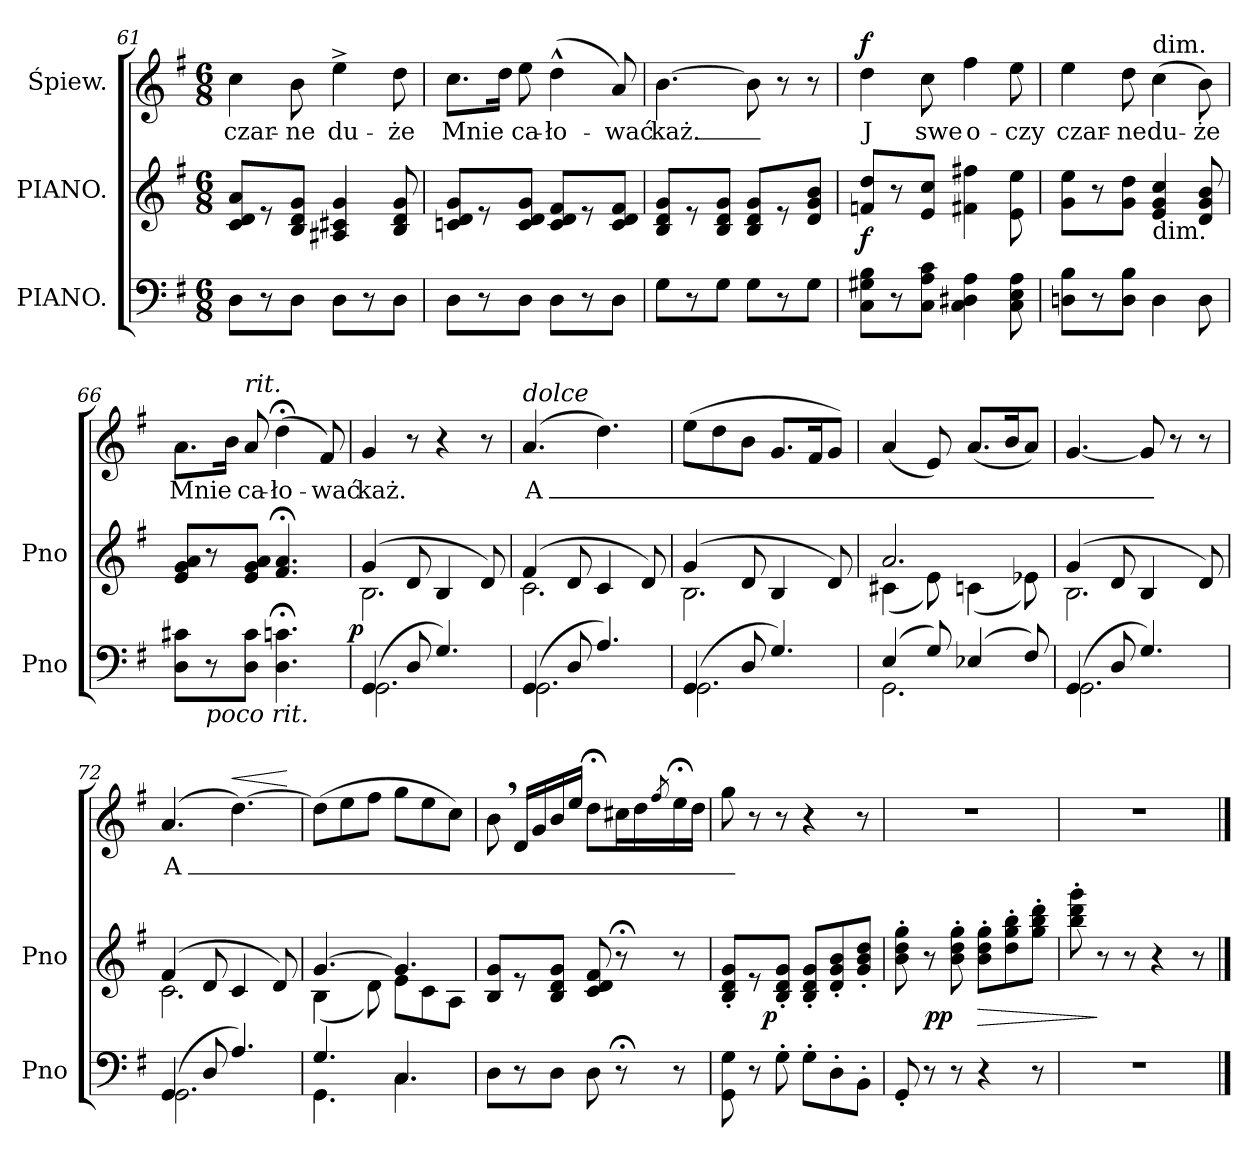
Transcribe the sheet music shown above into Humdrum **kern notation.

**kern	**kern	**dynam	**kern	**text	**dynam
*part3	*part2	*part2	*part1	*part1	*part1
*staff3	*staff2	*staff2	*staff1	*staff1	*staff1
*I"PIANO.	*I"PIANO.	*	*I"Śpiew.	*	*
*I'Pno	*I'Pno	*	*	*	*
*clefF4	*clefG2	*	*clefG2	*	*
*k[f#]	*k[f#]	*	*k[f#]	*	*
*G:	*G:	*	*G:	*	*
*M6/8	*M6/8	*	*M6/8	*	*
=61	=61	=61	=61	=61	=61
8D\L	8c/ 8d/ 8a/L	.	4cc\	czar-	.
8r	8r	.	.	.	.
8D\J	8B/ 8d/ 8g/J	.	8b\	-ne	.
8D\L	4A#X/ 4c#X/ 4g/	.	4ee^\	du-	.
8r	.	.	.	.	.
8D\J	8B/ 8d/ 8g/	.	8dd\	-że	.
=62	=62	=62	=62	=62	=62
8D\L	8cn/ 8d/ 8g/L	.	8.cc\L	Mnie	.
8r	8r	.	.	.	.
.	.	.	16dd\Jk	.	.
8D\J	8c/ 8d/ 8g/J	.	8ee\	ca-	.
8D\L	8c/ 8d/ 8f#/L	.	(4dd^^\	-ło-	.
8r	8r	.	.	.	.
8D\J	8c/ 8d/ 8f#/J	.	8a/)	-wać	.
=63	=63	=63	=63	=63	=63
8G\L	8B/ 8d/ 8g/L	.	[4.b\	każ._	.
8r	8r	.	.	.	.
8G\J	8B/ 8d/ 8g/J	.	.	.	.
8G\L	8B/ 8d/ 8g/L	.	8b\]	.	.
8r	8r	.	8r	.	.
8G\J	8d/ 8g/ 8b/J	.	8r	.	.
=64	=64	=64	=64	=64	=64
!	!	!	!	!	!LO:DY:a
8C\ 8G#X\ 8B\L	8fn/ 8dd/L	f	4dd\	J	f
8r	8r	.	.	.	.
8C\ 8A\ 8c\J	8e/ 8cc/J	.	8cc\	swe	.
4C\ 4D#X\ 4A\	4f#X\ 4ff#X\	.	4ff#\	o-	.
8C\ 8E\ 8A\	8e\ 8ee\	.	8ee\	-czy	.
=65	=65	=65	=65	=65	=65
8Dn\ 8B\L	8g\ 8ee\L	.	4ee\	czar-	.
8r	8r	.	.	.	.
8D\ 8B\J	8g\ 8dd\J	.	8dd\	-ne	.
!	!	!	!LO:TX:a:t=dim.	!	!
!	!LO:TX:b:t=dim.	!	!	!	!
4D\	4e/ 4g/ 4cc/	.	(4cc\	du-	.
8D\	8d/ 8g/ 8b/	.	8b\)	-że	.
=66	=66	=66	=66	=66	=66
8D\ 8c#X\L	8e/ 8g/ 8a/L	.	8.a\L	Mnie	.
!LO:TX:b:i:t=poco rit.	!	!	!	!	!
8r	8r	.	.	.	.
.	.	.	16b\Jk	.	.
!	!	!	!LO:TX:a:i:t=rit.	!	!
8D\ 8c#\J	8e/ 8g/ 8a/J	.	8a/	ca-	.
4.D;<\ 4.cn;<\	4.f#;</ 4.a;</	.	(4dd;<\	-ło-	.
.	.	.	8f#/)	-wać	.
=67	=67	=67	=67	=67	=67
*^	*^	*	*	*	*
!	!	!	!	!LO:DY:rj	!	!	!
(4GG/	2.GG\	(4g/	2.B\	p	4g/	każ.	.
8D/	.	8d/	.	.	8r	.	.
4.G/)	.	4B/	.	.	4r	.	.
.	.	8d/)	.	.	8r	.	.
=68	=68	=68	=68	=68	=68	=68	=68
!	!	!	!	!	!LO:TX:a:i:t=dolce	!	!
(4GG/	2.GG\	(4f#/	2.c\	.	(4.a/	A_	.
8D/	.	8d/	.	.	.	.	.
4.A/)	.	4c/	.	.	4.dd\)	.	.
.	.	8d/)	.	.	.	.	.
=69	=69	=69	=69	=69	=69	=69	=69
(4GG/	2.GG\	(4g/	2.B\	.	(8ee\L	.	.
.	.	.	.	.	8dd\	.	.
8D/	.	8d/	.	.	8b\J	.	.
4.G/)	.	4B/	.	.	8.g/L	.	.
.	.	.	.	.	16f#/K	.	.
.	.	8d/)	.	.	8g/J)	.	.
=70	=70	=70	=70	=70	=70	=70	=70
(4E/	2.GG\	2.a/	(4c#X\	.	(4a/	.	.
8G/)	.	.	8e\)	.	8e/)	.	.
(4E-X/	.	.	(4cn\	.	(8.a/L	.	.
.	.	.	.	.	16b/K	.	.
8F#/)	.	.	8e-X\)	.	8a/J)	.	.
=71	=71	=71	=71	=71	=71	=71	=71
(4GG/	2.GG\	(4g/	2.B\	.	[4.g/	.	.
8D/	.	8d/	.	.	.	.	.
4.G/)	.	4B/	.	.	8g/]	.	.
.	.	.	.	.	8r	.	.
.	.	8d/)	.	.	8r	.	.
=72	=72	=72	=72	=72	=72	=72	=72
(4GG/	2.GG\	(4f#/	2.c\	.	(4.a/	A_	.
8D/	.	8d/	.	.	.	.	.
!	!	!	!	!	!	!	!LO:HP:a
4.A/)	.	4c/	.	.	[4.dd\)	.	<
.	.	8d/)	.	.	.	.	.
*v	*v	*	*	*	*	*	*
*	*v	*v	*	*	*	*
.	.	.	.	.	[
=73	=73	=73	=73	=73	=73
*^	*^	*	*	*	*
4.G/	4.GG\	[4.g/	(4B\	.	(8dd\L]	.	.
.	.	.	.	.	8ee\	.	.
.	.	.	8d\)	.	8ff#\J	.	.
4.C/	4.C\	4.g/]	8e\L	.	8gg\L	.	.
.	.	.	8c\	.	8ee\	.	.
.	.	.	8A\J	.	8cc\J)	.	.
*v	*v	*	*	*	*	*	*
*	*v	*v	*	*	*	*
=74	=74	=74	=74	=74	=74
8D\L	8B/ 8g/L	.	8b,\	.	.
8r	8r	.	16d/LL	.	.
.	.	.	16g/	.	.
8D\J	8B/ 8d/ 8g/J	.	16b/	.	.
.	.	.	16ee/JJ	.	.
8D\	8c/ 8d/ 8f#/	.	8dd;<\L	.	.
8r;<	8r;<	.	16cc#X\L	.	.
.	.	.	16dd\	.	.
.	.	.	8qff#/	.	.
8r	8r	.	16ee;<\	.	.
.	.	.	16dd/JJ	.	.
=75	=75	=75	=75	=75	=75
8GG\ 8G\	8B'/ 8d'/ 8g'/L	.	8gg\	.	.
8r	8r	.	8r	.	.
!	!	!LO:DY:rj	!	!	!
8G'\	8B'/ 8d'/ 8g'/J	p	8r	.	.
8G'\L	8B'/ 8d'/ 8g'/L	.	4r	.	.
8D'\	8d'/ 8g'/ 8b'/	.	.	.	.
8BB'\J	8g'/ 8b'/ 8dd'/J	.	8r	.	.
=76	=76	=76	=76	=76	=76
8GG'/	8b'\ 8dd'\ 8gg'\	.	2.r	.	.
8r	8r	.	.	.	.
!	!	!LO:DY:rj	!	!	!
8r	8b'\ 8dd'\ 8gg'\	pp	.	.	.
!	!	!LO:HP:b	!	!	!
4r	8b'\ 8dd'\ 8gg'\L	>	.	.	.
.	8dd'\ 8gg'\ 8bb'\	.	.	.	.
8r	8gg'\ 8bb'\ 8ddd'\J	.	.	.	.
=77	=77	=77	=77	=77	=77
2.r	8bb'\ 8ddd'\ 8ggg'\	.	2.r	.	.
.	8r	]	.	.	.
.	8r	.	.	.	.
.	4r	.	.	.	.
.	8r	.	.	.	.
==	==	==	==	==	==
*-	*-	*-	*-	*-	*-
